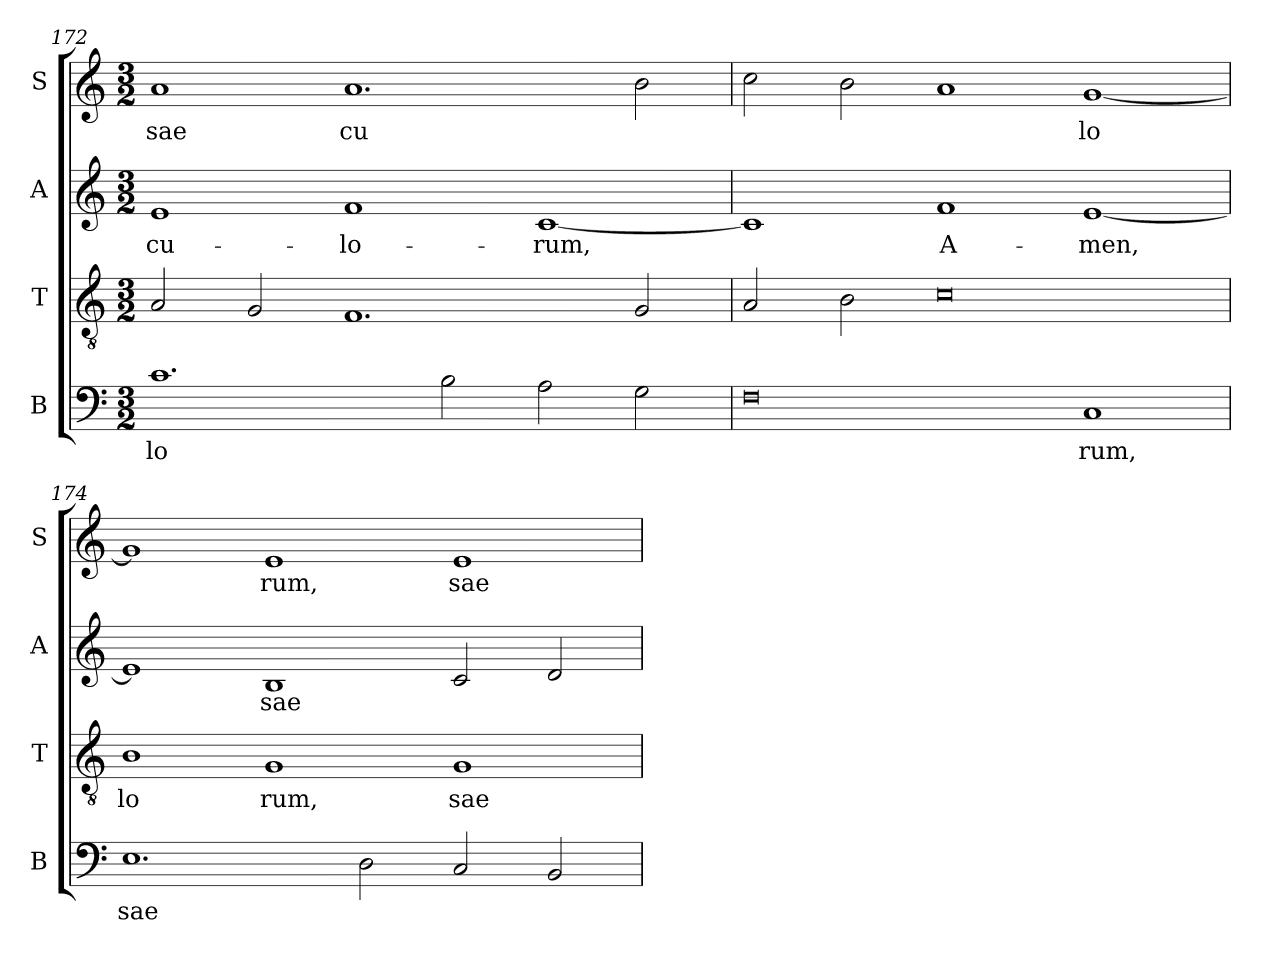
**kern	**text	**kern	**text	**kern	**text	**kern	**text
*part4	*part4	*part3	*part3	*part2	*part2	*part1	*part1
*staff4	*staff4	*staff3	*staff3	*staff2	*staff2	*staff1	*staff1
*I"B	*	*I"T	*	*I"A	*	*I"S	*
*I'B	*	*I'T	*	*I'A	*	*I'S	*
*clefF4	*	*clefGv2	*	*clefG2	*	*clefG2	*
*k[]	*	*k[]	*	*k[]	*	*k[]	*
*C:	*	*C:	*	*C:	*	*C:	*
*M3/2	*	*M3/2	*	*M3/2	*	*M3/2	*
=172	=172	=172	=172	=172	=172	=172	=172
!	!LO:LY:b:cj	!	!LO:LY:b:cj	!	!LO:LY:b:cj	!	!LO:LY:b:cj
1.c	-lo-	2A/	.	1e	-cu-	1a	sae
!	!	!	!LO:LY:b:cj	!	!	!	!
.	.	2G/	.	.	.	.	.
!	!	!	!LO:LY:b:cj	!	!LO:LY:b:cj	!	!LO:LY:b:cj
.	.	1.F	.	1f	-lo-	1.a	cu
!	!LO:LY:b:cj	!	!	!	!	!	!
2B\	--	.	.	.	.	.	.
!	!LO:LY:b:cj	!	!	!	!LO:LY:b:cj	!	!
2A\	--	.	.	[<1c	-rum,	.	.
!	!LO:LY:b:cj	!	!LO:LY:b:cj	!	!	!	!LO:LY:b:cj
2G\	--	2G/	.	.	.	2b\	.
=173	=173	=173	=173	=173	=173	=173	=173
!	!LO:LY:b:cj	!	!LO:LY:b:cj	!	!LO:LY:b:cj	!	!LO:LY:b:cj
0F	--	2A/	.	1c]	.	2cc\	.
!	!	!	!LO:LY:b:cj	!	!	!	!LO:LY:b:cj
.	.	2B\	.	.	.	2b\	.
!	!	!	!LO:LY:b:cj	!	!LO:LY:b:cj	!	!LO:LY:b:cj
.	.	0c	.	1f	A-	1a	.
!	!LO:LY:b:cj	!	!	!	!LO:LY:b:cj	!	!LO:LY:b:cj
1C	-rum,	.	.	[<1e	-men,	[<1g	lo
=174	=174	=174	=174	=174	=174	=174	=174
!	!LO:LY:b:cj	!	!LO:LY:b:cj	!	!LO:LY:b:cj	!	!LO:LY:b:cj
1.E	sae-	1B	lo	1e]	.	1g]	.
!	!	!	!LO:LY:b:cj	!	!LO:LY:b:cj	!	!LO:LY:b:cj
.	.	1G	rum,	1B	sae-	1e	rum,
!	!LO:LY:b:cj	!	!	!	!	!	!
2D\	--	.	.	.	.	.	.
!	!LO:LY:b:cj	!	!LO:LY:b:cj	!	!LO:LY:b:cj	!	!LO:LY:b:cj
2C/	--	1G	sae	2c/	--	1e	sae
!	!LO:LY:b:cj	!	!	!	!LO:LY:b:cj	!	!
2BB/	--	.	.	2d/	--	.	.
=	=	=	=	=	=	=	=
*-	*-	*-	*-	*-	*-	*-	*-
